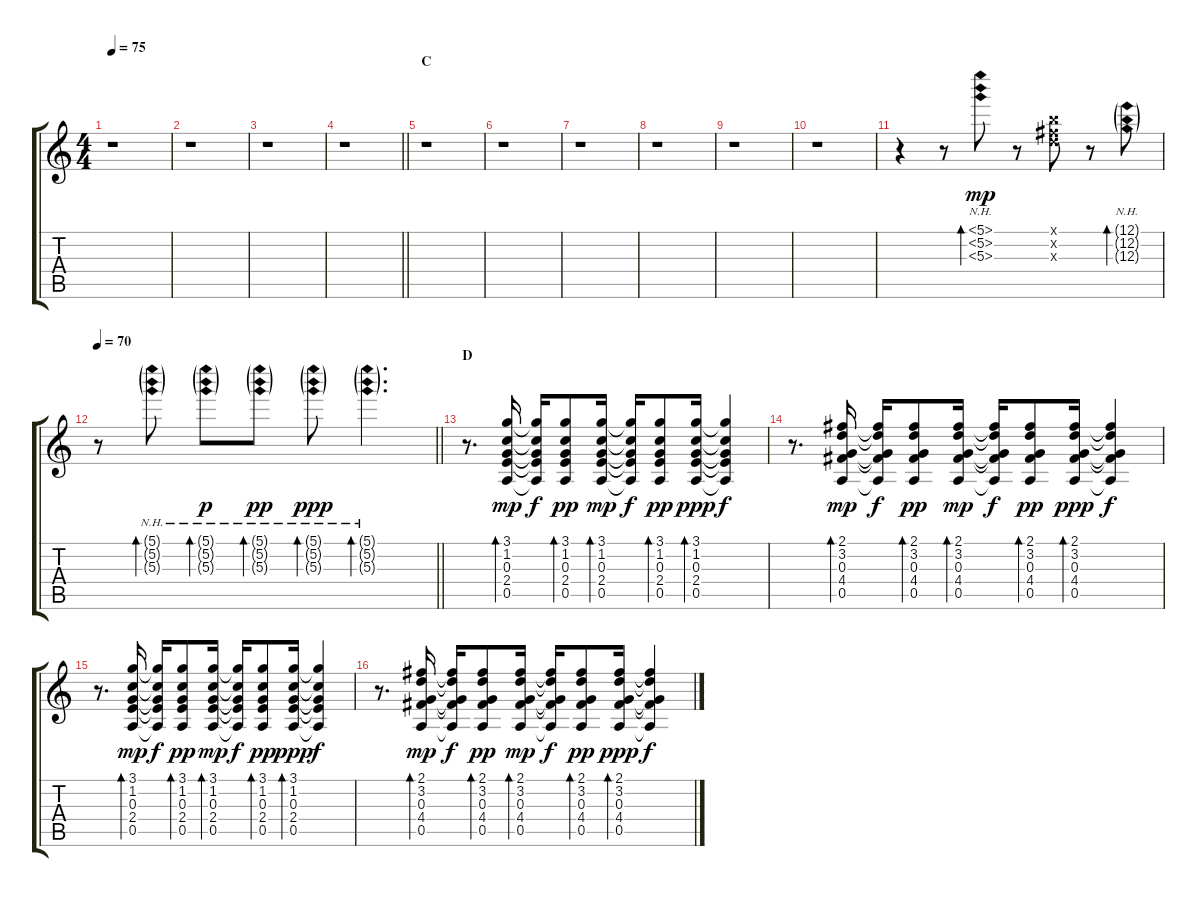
\track "" {instrument acousticguitarsteel}
\staff {score tabs}
\tuning (E4 B3 G3 D3 A2 E2) {hide}
\ts (4 4)
\tempo 75
\clef g2
\ks c
r.1{dy f} |
r.1 |
r.1 |
\barLineRight lightlight
r.1 |
\section ("" "C")
r.1 |
r.1 |
r.1 |
r.1 |
r.1 |
r.1 |
r.4 r.8 (5.1{nh} 5.2{nh} 5.3{nh}).8{bd 60 dy mp} r.8 (7.1{x} 7.2{x} 7.3{x}).8 r.8 (12.1{nh g} 12.2{nh g} 12.3{nh g}).8{bd 60} |
\tempo 70
\barLineRight lightlight
r.8 (5.1{nh g} 5.2{nh g} 5.3{nh g}).8{bd 60} (5.1{nh g} 5.2{nh g} 5.3{nh g}).8{bd 60 dy p} (5.1{nh g} 5.2{nh g} 5.3{nh g}).8{bd 60 dy pp} (5.1{nh g} 5.2{nh g} 5.3{nh g}).8{bd 60 dy ppp} (5.1{nh g} 5.2{nh g} 5.3{nh g}).4{d bd 60} |
\section ("" "D")
r.8{d} (3.1 1.2 0.3 2.4 0.5).16{bd 60 dy mp} (3.1{t} 1.2{t} 0.3{t} 2.4{t} 0.5{t}).16{dy f} (3.1 1.2 0.3 2.4 0.5).8{bd 60 dy pp} (3.1 1.2 0.3 2.4 0.5).16{bd 60 dy mp} (3.1{t} 1.2{t} 0.3{t} 2.4{t} 0.5{t}).16{dy f} (3.1 1.2 0.3 2.4 0.5).8{bd 60 dy pp} (3.1 1.2 0.3 2.4 0.5).16{bd 60 dy ppp} (3.1{t} 1.2{t} 0.3{t} 2.4{t} 0.5{t}).4{dy f} |
r.8{d} (2.1 3.2 0.3 4.4 0.5).16{bd 60 dy mp} (2.1{t} 3.2{t} 0.3{t} 4.4{t} 0.5{t}).16{dy f} (2.1 3.2 0.3 4.4 0.5).8{bd 60 dy pp} (2.1 3.2 0.3 4.4 0.5).16{bd 60 dy mp} (2.1{t} 3.2{t} 0.3{t} 4.4{t} 0.5{t}).16{dy f} (2.1 3.2 0.3 4.4 0.5).8{bd 60 dy pp} (2.1 3.2 0.3 4.4 0.5).16{bd 60 dy ppp} (2.1{t} 3.2{t} 0.3{t} 4.4{t} 0.5{t}).4{dy f} |
r.8{d} (3.1 1.2 0.3 2.4 0.5).16{bd 60 dy mp} (3.1{t} 1.2{t} 0.3{t} 2.4{t} 0.5{t}).16{dy f} (3.1 1.2 0.3 2.4 0.5).8{bd 60 dy pp} (3.1 1.2 0.3 2.4 0.5).16{bd 60 dy mp} (3.1{t} 1.2{t} 0.3{t} 2.4{t} 0.5{t}).16{dy f} (3.1 1.2 0.3 2.4 0.5).8{bd 60 dy pp} (3.1 1.2 0.3 2.4 0.5).16{bd 60 dy ppp} (3.1{t} 1.2{t} 0.3{t} 2.4{t} 0.5{t}).4{dy f} |
r.8{d} (2.1 3.2 0.3 4.4 0.5).16{bd 60 dy mp} (2.1{t} 3.2{t} 0.3{t} 4.4{t} 0.5{t}).16{dy f} (2.1 3.2 0.3 4.4 0.5).8{bd 60 dy pp} (2.1 3.2 0.3 4.4 0.5).16{bd 60 dy mp} (2.1{t} 3.2{t} 0.3{t} 4.4{t} 0.5{t}).16{dy f} (2.1 3.2 0.3 4.4 0.5).8{bd 60 dy pp} (2.1 3.2 0.3 4.4 0.5).16{bd 60 dy ppp} (2.1{t} 3.2{t} 0.3{t} 4.4{t} 0.5{t}).4{dy f}
